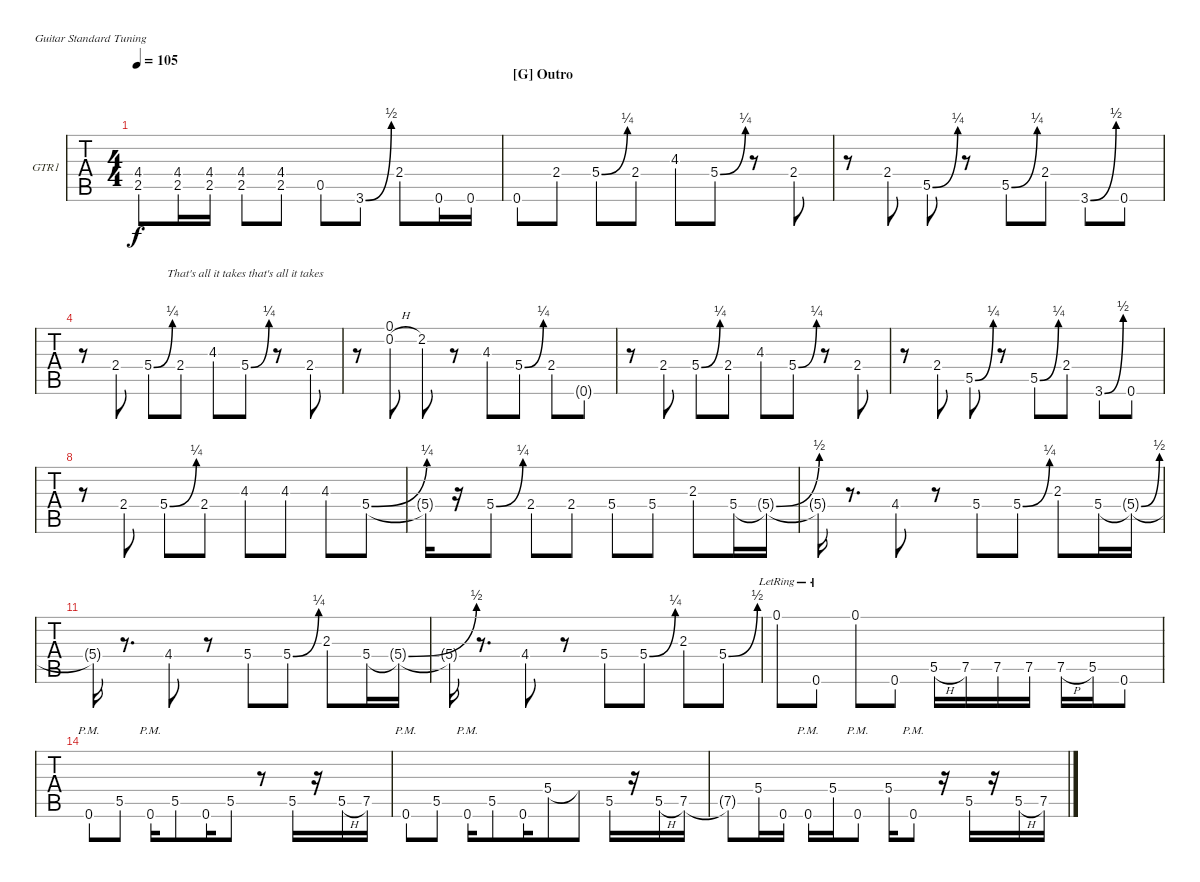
\bracketExtendMode nobrackets
\firstSystemTrackNameOrientation horizontal
\otherSystemsTrackNameOrientation horizontal
\defaultBarNumberDisplay FirstOfSystem
\track ("Guitar" "GTR1") {instrument distortionguitar}
\staff {tabs}
\tuning (E4 B3 G3 D3 A2 E2)
\ts (4 4)
\tempo 105
\clef g2
\ks c
(4.4{t} 2.5{t}).8{lyrics (0 "") lyrics (1 "") lyrics (2 "") lyrics (3 "") lyrics (4 "") dy f} (4.4 2.5).16{lyrics (0 "") lyrics (1 "") lyrics (2 "") lyrics (3 "") lyrics (4 "")} (4.4 2.5).16{lyrics (0 "") lyrics (1 "") lyrics (2 "") lyrics (3 "") lyrics (4 "")} (4.4 2.5).8{lyrics (0 "") lyrics (1 "") lyrics (2 "") lyrics (3 "") lyrics (4 "")} (4.4 2.5).8{lyrics (0 "") lyrics (1 "") lyrics (2 "") lyrics (3 "") lyrics (4 "")} 0.5.8{lyrics (0 "") lyrics (1 "") lyrics (2 "") lyrics (3 "") lyrics (4 "")} 3.6{be (bend 0 0 60 2)}.8{lyrics (0 "") lyrics (1 "") lyrics (2 "") lyrics (3 "") lyrics (4 "")} 2.4.8{lyrics (0 "") lyrics (1 "") lyrics (2 "") lyrics (3 "") lyrics (4 "")} 0.6.16{lyrics (0 "") lyrics (1 "") lyrics (2 "") lyrics (3 "") lyrics (4 "")} 0.6.16{lyrics (0 "") lyrics (1 "") lyrics (2 "") lyrics (3 "") lyrics (4 "")} |
\section ("G" "Outro")
0.6.8{lyrics (0 "") lyrics (1 "") lyrics (2 "") lyrics (3 "") lyrics (4 "")} 2.4.8{lyrics (0 "") lyrics (1 "") lyrics (2 "") lyrics (3 "") lyrics (4 "")} 5.4{be (bend 0 0 59.4 1)}.8{lyrics (0 "") lyrics (1 "") lyrics (2 "") lyrics (3 "") lyrics (4 "")} 2.4.8{lyrics (0 "") lyrics (1 "") lyrics (2 "") lyrics (3 "") lyrics (4 "")} 4.3.8{lyrics (0 "") lyrics (1 "") lyrics (2 "") lyrics (3 "") lyrics (4 "")} 5.4{be (bend 0 0 59.4 1)}.8{lyrics (0 "") lyrics (1 "") lyrics (2 "") lyrics (3 "") lyrics (4 "")} r.8 2.4.8{lyrics (0 "") lyrics (1 "") lyrics (2 "") lyrics (3 "") lyrics (4 "")} |
r.8 2.4.8{lyrics (0 "") lyrics (1 "") lyrics (2 "") lyrics (3 "") lyrics (4 "")} 5.5{be (bend 0 0 59.4 1)}.8{lyrics (0 "") lyrics (1 "") lyrics (2 "") lyrics (3 "") lyrics (4 "")} r.8 5.5{be (bend 0 0 26.4 1)}.8{lyrics (0 "") lyrics (1 "") lyrics (2 "") lyrics (3 "") lyrics (4 "")} 2.4.8{lyrics (0 "") lyrics (1 "") lyrics (2 "") lyrics (3 "") lyrics (4 "")} 3.6{be (bend 0 0 28.2 2)}.8{lyrics (0 "") lyrics (1 "") lyrics (2 "") lyrics (3 "") lyrics (4 "")} 0.6.8{lyrics (0 "") lyrics (1 "") lyrics (2 "") lyrics (3 "") lyrics (4 "")} |
r.8 2.4.8{lyrics (0 "") lyrics (1 "") lyrics (2 "") lyrics (3 "") lyrics (4 "")} 5.4{be (bend 0 0 59.4 1)}.8{lyrics (0 "") lyrics (1 "") lyrics (2 "") lyrics (3 "") lyrics (4 "")} 2.4.8{lyrics (0 "") lyrics (1 "") lyrics (2 "") lyrics (3 "") lyrics (4 "")} 4.3.8{lyrics (0 "") lyrics (1 "") lyrics (2 "") lyrics (3 "") lyrics (4 "")} 5.4{be (bend 0 0 59.4 1)}.8{lyrics (0 "That's all it takes that's all it takes") lyrics (1 "") lyrics (2 "") lyrics (3 "") lyrics (4 "")} r.8 2.4.8{lyrics (0 "") lyrics (1 "") lyrics (2 "") lyrics (3 "") lyrics (4 "")} |
r.8{lyrics (0 "") lyrics (1 "") lyrics (2 "") lyrics (3 "") lyrics (4 "")} (0.2{h} 0.1).8{lyrics (0 "") lyrics (1 "") lyrics (2 "") lyrics (3 "") lyrics (4 "")} 2.2.8{lyrics (0 "") lyrics (1 "") lyrics (2 "") lyrics (3 "") lyrics (4 "")} r.8 4.3.8{lyrics (0 "") lyrics (1 "") lyrics (2 "") lyrics (3 "") lyrics (4 "")} 5.4{be (bend 0 0 59.4 1)}.8{lyrics (0 "") lyrics (1 "") lyrics (2 "") lyrics (3 "") lyrics (4 "")} 2.4.8{lyrics (0 "") lyrics (1 "") lyrics (2 "") lyrics (3 "") lyrics (4 "")} 0.6{g}.8{lyrics (0 "") lyrics (1 "") lyrics (2 "") lyrics (3 "") lyrics (4 "")} |
\scale
0.177419 r.8 2.4.8 5.4{be (bend 0 0 59.4 1)}.8 2.4.8 4.3.8 5.4{be (bend 0 0 59.4 1)}.8 r.8 2.4.8 |
\scale
0.209107 r.8 2.4.8 5.5{be (bend 0 0 59.4 1)}.8 r.8 5.5{be (bend 0 0 26.4 1)}.8 2.4.8 3.6{be (bend 0 0 28.2 2)}.8 0.6.8 |
\scale
0.33928 r.8 2.4.8 5.4{be (bend 0 0 59.4 1)}.8 2.4.8 4.3{st}.8 4.3{st}.8 4.3{st}.8 5.4{be (bend 0 0 59.4 1)}.8 |
\scale
0.274194 5.4{be (hold 0 0 60 0) t}.16 r.16 5.4{be (bend 0 0 59.4 1)}.8 2.4.8 2.4{st}.8 5.4{st}.8 5.4{st}.8 2.3.8 5.4.16 5.4{be (bend 0 0 27.599999999999998 2) t}.16 |
5.4{be (hold 0 0 60 0) t}.16 r.8{d} 4.4{ac}.8 r.8 5.4{st}.8 5.4{be (bend 0 0 59.4 1) st}.8 2.3.8 5.4.16 5.4{be (bend 0 0 28.2 2) t}.16 |
5.4{be (hold 0 0 60 0) t}.16 r.8{d} 4.4{ac}.8 r.8 5.4{st}.8 5.4{be (bend 0 0 59.4 1) st}.8 2.3.8 5.4.16 5.4{be (bend 0 0 27.599999999999998 2) t}.16 |
5.4{t}.16 r.8{d} 4.4{ac}.8 r.8 5.4{st}.8 5.4{be (bend 0 0 59.4 1) st}.8 2.3.8 5.4{be (bend 0 0 29.4 2)}.8 |
0.1{lr}.8 0.6{lr}.8 0.1.8 0.6.8 5.5{h}.16 7.5.16 7.5.16 7.5.16 7.5{h}.16 5.5.16 0.6.8 |
0.6{pm}.8 5.5{st}.8 0.6{pm}.16 5.5{st}.8 0.6.16{beam merge} 5.5{st}.8 r.8 5.5.16 r.16 5.5{h}.16 7.5.16 |
0.6{pm}.8 5.5{st}.8 0.6{pm}.16 5.5{st}.8 0.6.16{beam merge} 5.4{st}.8 5.4{t}.8 5.5.16 r.16 5.5{h}.16 7.5.16 |
7.5{t}.8 5.4.16 0.6.16 0.6{pm}.16 5.4.16 0.6{pm}.8 5.4.16 0.6{pm}.8 r.16 5.5.16 r.16 5.5{h}.16 7.5.16
